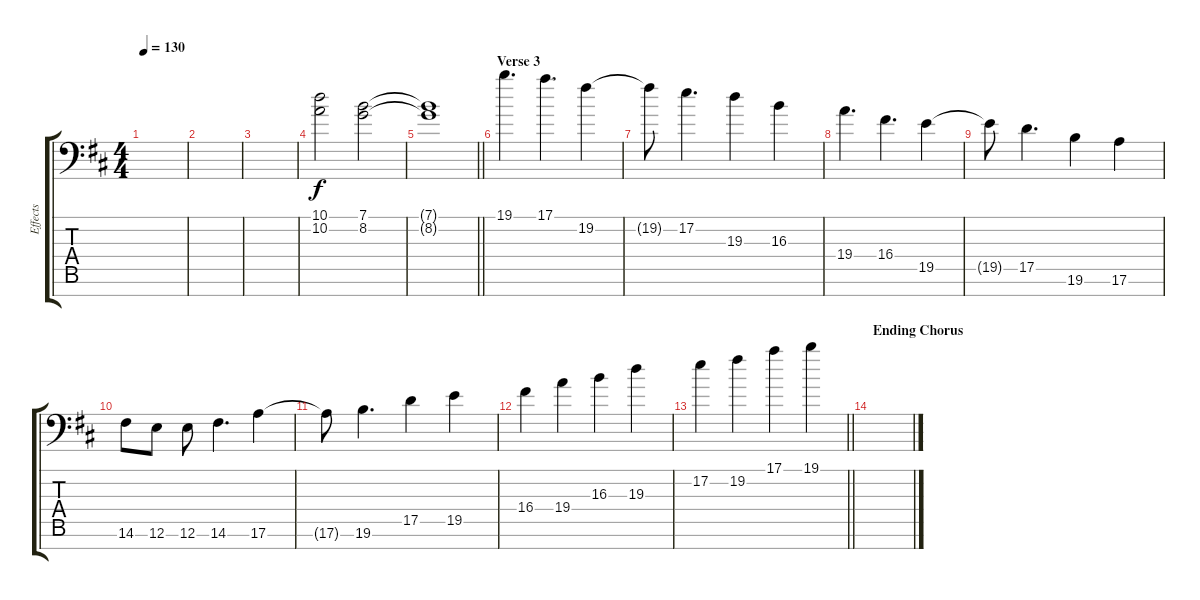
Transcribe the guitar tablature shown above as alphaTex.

\track ("Effects" "Effects") {instrument lead4chiff}
\staff {score tabs}
\tuning (E4 B3 G3 D3 A2 E2 A1) {hide}
\ts (4 4)
\tempo 130
\clef f4
\ks d
|
|
|
(10.1 10.2).2 (7.1 8.2).2 |
\barLineRight lightlight
(7.1{t} 8.2{t}).1 |
\section ("" "Verse 3")
19.1.4{d instrument pad8sweep} 17.1.4{d} 19.2.4 |
19.2{t}.8 17.2.4{d} 19.3.4 16.3.4 |
19.4.4{d} 16.4.4{d} 19.5.4 |
19.5{t}.8 17.5.4{d} 19.6.4 17.6.4 |
14.6.8 12.6.8 12.6.8 14.6.4{d} 17.6.4 |
17.6{t}.8 19.6.4{d} 17.5.4 19.5.4 |
16.4.4 19.4.4 16.3.4 19.3.4 |
\barLineRight lightlight
17.2.4 19.2.4 17.1.4 19.1.4 |
\section ("" "Ending Chorus")
